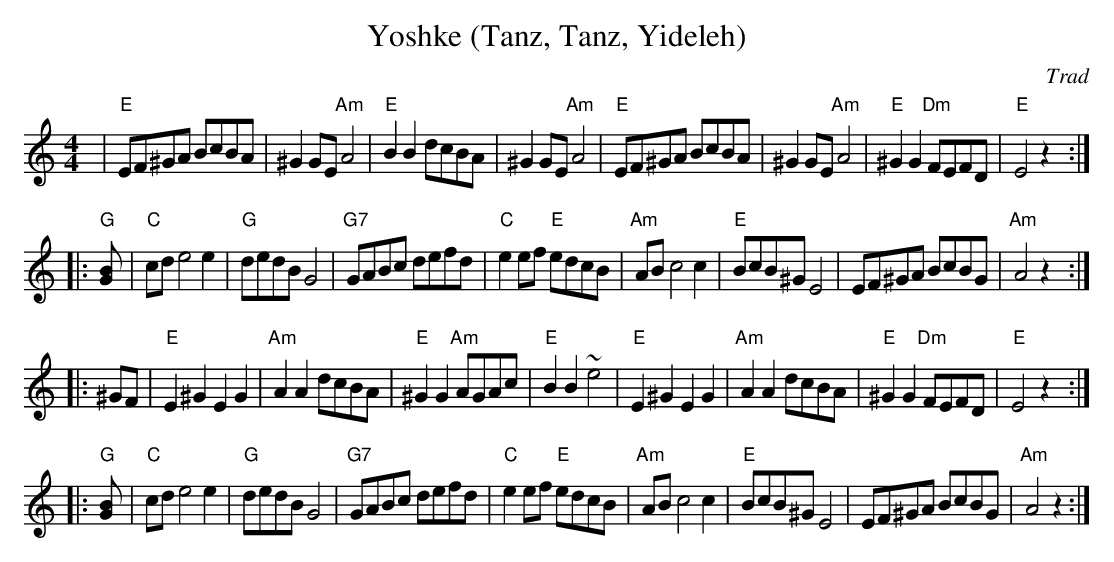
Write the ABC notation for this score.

X:1
T: Yoshke (Tanz, Tanz, Yideleh)
O: Trad
M: 4/4
L: 1/8
K: Am
|  "E"EF^GA BcBA | ^G2GE "Am"A4 | "E"B2B2 dcBA | ^G2GE "Am"A4 \
|  "E"EF^GA BcBA | ^G2GE "Am"A4 | "E"^G2G2 "Dm"FEFD | "E"E4 z2 :|
|: "G"[G2B] \
|  "C"cde4 e2 | "G"dedB G4 | "G7"GABc defd | "C"e2ef "E"edcB \
|  "Am"ABc4 c2 | "E"BcB^G E4 | EF^GA BcBG | "Am"A4 z2 :|
|: ^GF \
|  "E"E2^G2 E2G2 | "Am"A2A2 dcBA | "E"^G2G2 "Am"AGAc | "E"B2B2 ~e4 \
|  "E"E2^G2 E2G2 | "Am"A2A2 dcBA | "E"^G2G2 "Dm"FEFD | "E"E4 z2 :|
|: "G"[G2B] \
|  "C"cde4 e2 | "G"dedB G4 | "G7"GABc defd | "C"e2ef "E"edcB \
|  "Am"ABc4 c2 | "E"BcB^G E4 | EF^GA BcBG | "Am"A4 z2 :|
